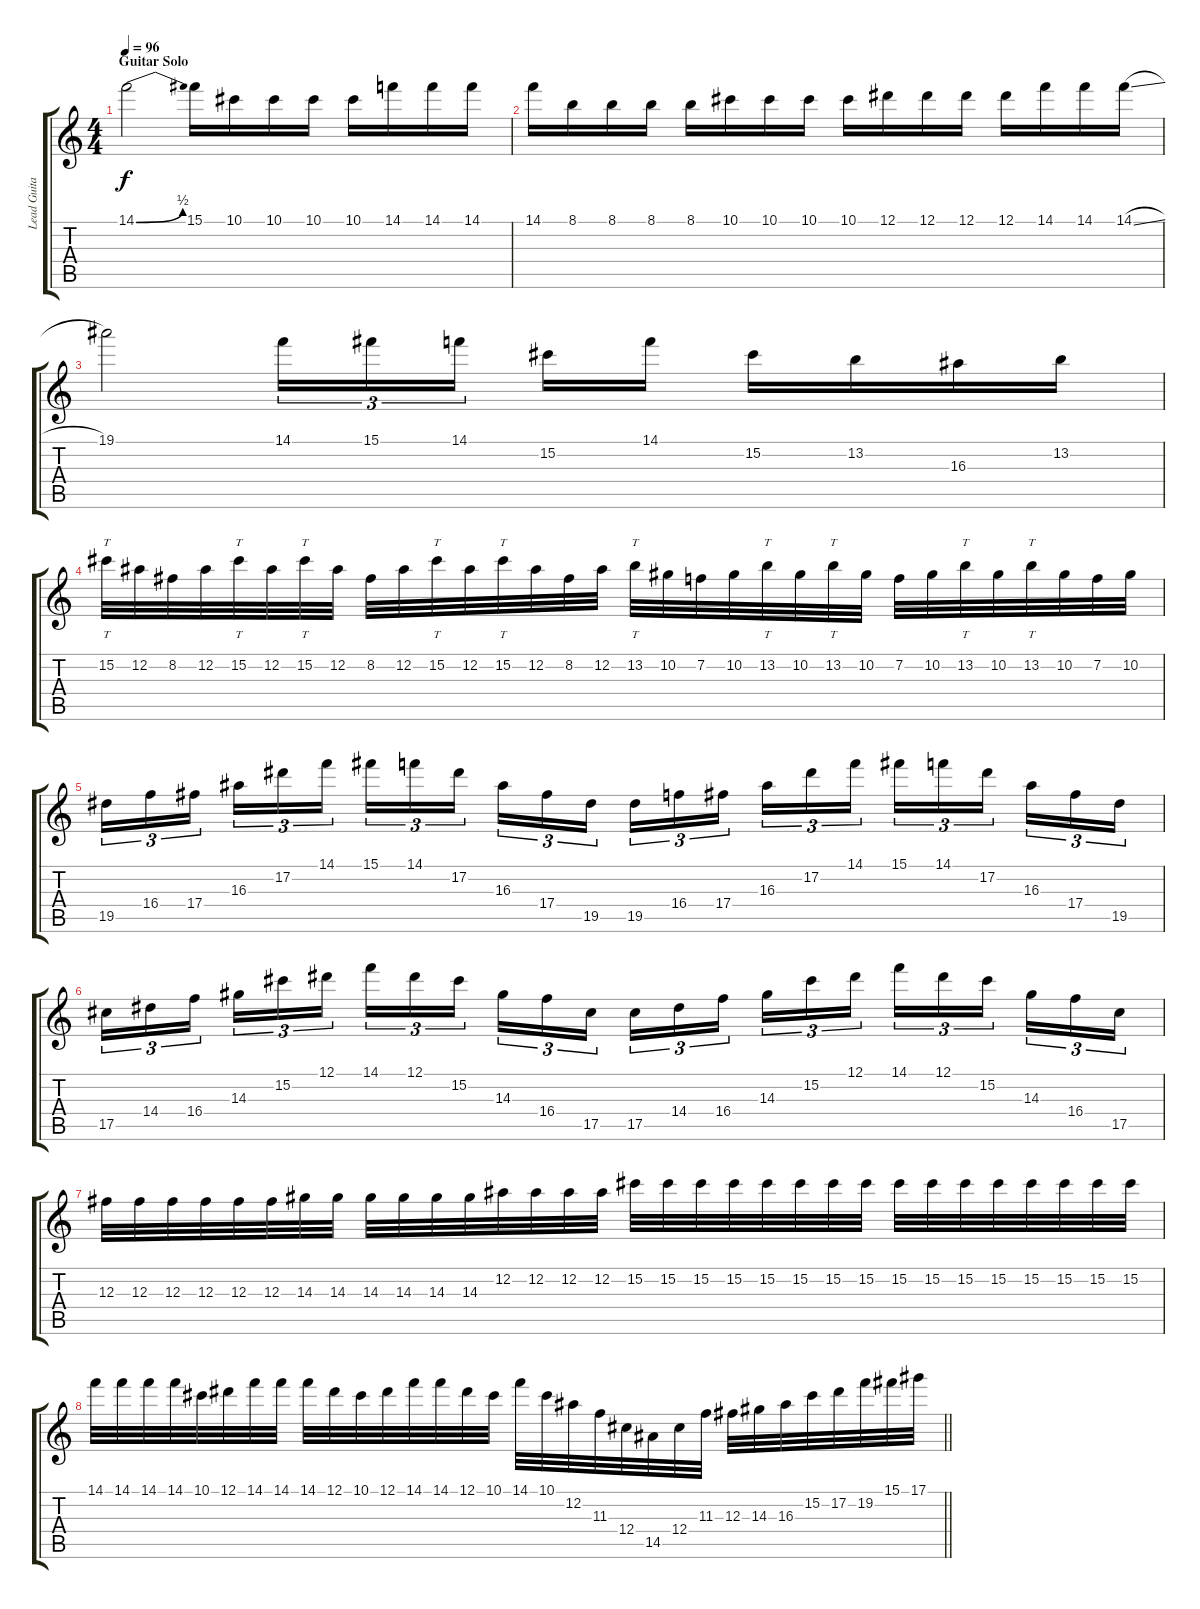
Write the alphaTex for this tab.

\track ("Lead Guitar" "Lead Guita") {instrument distortionguitar}
\staff {score tabs}
\tuning (Eb4 Bb3 Gb3 Db3 Ab2 Db2) {hide}
\ts (4 4)
\section ("" "Guitar Solo")
\tempo 96
\clef g2
\ks c
14.1{be (bend 0 0 60 2)}.2{dy f} 15.1.16 10.1.16 10.1.16 10.1.16 10.1.16 14.1.16 14.1.16 14.1.16 |
14.1.16 8.1.16 8.1.16 8.1.16 8.1.16 10.1.16 10.1.16 10.1.16 10.1.16 12.1.16 12.1.16 12.1.16 12.1.16 14.1.16 14.1.16 14.1{sl}.16 |
19.1.2 14.1.16{tu (3 2)} 15.1.16{tu (3 2)} 14.1.16{tu (3 2) beam splitsecondary} 15.2.16 14.1.16 15.2.16 13.2.16 16.3.16 13.2.16 |
15.2.32{tt} 12.2.32 8.2.32 12.2.32 15.2.32{tt} 12.2.32 15.2.32{tt} 12.2.32 8.2.32 12.2.32 15.2.32{tt} 12.2.32 15.2.32{tt} 12.2.32 8.2.32 12.2.32 13.2.32{tt} 10.2.32 7.2.32 10.2.32 13.2.32{tt} 10.2.32 13.2.32{tt} 10.2.32 7.2.32 10.2.32 13.2.32{tt} 10.2.32 13.2.32{tt} 10.2.32 7.2.32 10.2.32 |
19.5.16{tu (3 2)} 16.4.16{tu (3 2)} 17.4.16{tu (3 2) beam splitsecondary} 16.3.16{tu (3 2)} 17.2.16{tu (3 2)} 14.1.16{tu (3 2)} 15.1.16{tu (3 2)} 14.1.16{tu (3 2)} 17.2.16{tu (3 2) beam splitsecondary} 16.3.16{tu (3 2)} 17.4.16{tu (3 2)} 19.5.16{tu (3 2)} 19.5.16{tu (3 2)} 16.4.16{tu (3 2)} 17.4.16{tu (3 2) beam splitsecondary} 16.3.16{tu (3 2)} 17.2.16{tu (3 2)} 14.1.16{tu (3 2)} 15.1.16{tu (3 2)} 14.1.16{tu (3 2)} 17.2.16{tu (3 2) beam splitsecondary} 16.3.16{tu (3 2)} 17.4.16{tu (3 2)} 19.5.16{tu (3 2)} |
17.5.16{tu (3 2)} 14.4.16{tu (3 2)} 16.4.16{tu (3 2) beam splitsecondary} 14.3.16{tu (3 2)} 15.2.16{tu (3 2)} 12.1.16{tu (3 2)} 14.1.16{tu (3 2)} 12.1.16{tu (3 2)} 15.2.16{tu (3 2) beam splitsecondary} 14.3.16{tu (3 2)} 16.4.16{tu (3 2)} 17.5.16{tu (3 2)} 17.5.16{tu (3 2)} 14.4.16{tu (3 2)} 16.4.16{tu (3 2) beam splitsecondary} 14.3.16{tu (3 2)} 15.2.16{tu (3 2)} 12.1.16{tu (3 2)} 14.1.16{tu (3 2)} 12.1.16{tu (3 2)} 15.2.16{tu (3 2) beam splitsecondary} 14.3.16{tu (3 2)} 16.4.16{tu (3 2)} 17.5.16{tu (3 2)} |
12.3.32 12.3.32 12.3.32 12.3.32 12.3.32 12.3.32 14.3.32 14.3.32 14.3.32 14.3.32 14.3.32 14.3.32 12.2.32 12.2.32 12.2.32 12.2.32 15.2.32 15.2.32 15.2.32 15.2.32 15.2.32 15.2.32 15.2.32 15.2.32 15.2.32 15.2.32 15.2.32 15.2.32 15.2.32 15.2.32 15.2.32 15.2.32 |
\barLineRight lightlight
14.1.32 14.1.32 14.1.32 14.1.32 10.1.32 12.1.32 14.1.32 14.1.32 14.1.32 12.1.32 10.1.32 12.1.32 14.1.32 14.1.32 12.1.32 10.1.32 14.1.32 10.1.32 12.2.32 11.3.32 12.4.32 14.5.32 12.4.32 11.3.32 12.3.32 14.3.32 16.3.32 15.2.32 17.2.32 19.2.32 15.1.32 17.1.32
